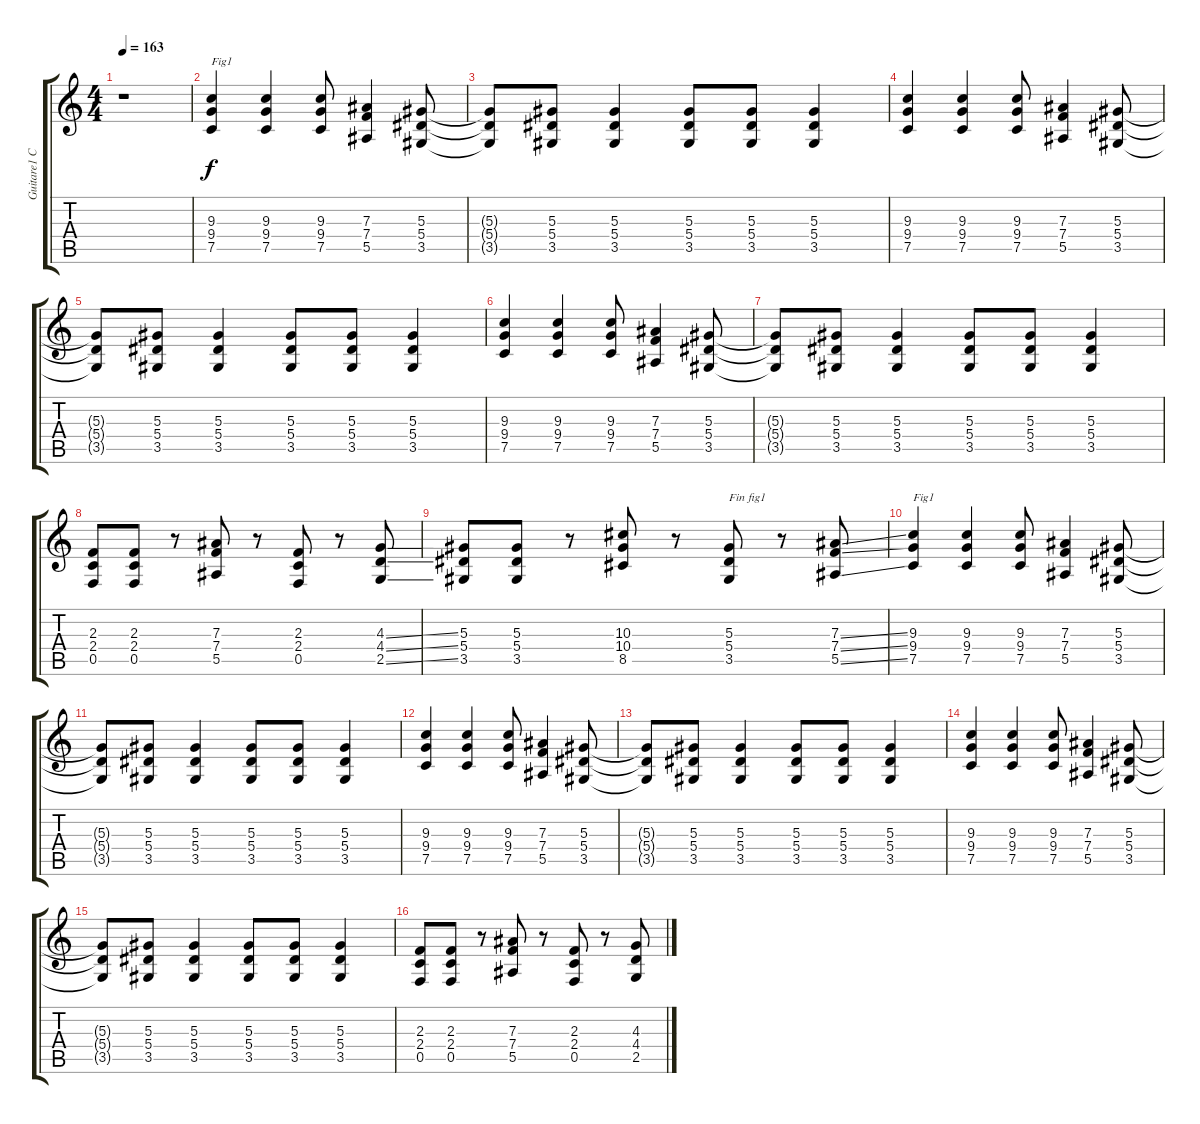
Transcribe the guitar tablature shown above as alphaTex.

\track ("Guitare1 C" "Guitare1 C") {instrument overdrivenguitar}
\staff {score tabs}
\tuning (C4 G3 Eb3 Bb2 F2 C2) {hide}
\ts (4 4)
\tempo 163
\clef g2
\ks c
r.1{dy f instrument overdrivenguitar} |
(9.3 9.4 7.5).4{txt "Fig1"} (9.3 9.4 7.5).4 (9.3 9.4 7.5).8 (7.3 7.4 5.5).4 (5.3 5.4 3.5).8 |
(5.3{t} 5.4{t} 3.5{t}).8 (5.3 5.4 3.5).8 (5.3 5.4 3.5).4 (5.3 5.4 3.5).8 (5.3 5.4 3.5).8 (5.3 5.4 3.5).4 |
(9.3 9.4 7.5).4 (9.3 9.4 7.5).4 (9.3 9.4 7.5).8 (7.3 7.4 5.5).4 (5.3 5.4 3.5).8 |
(5.3{t} 5.4{t} 3.5{t}).8 (5.3 5.4 3.5).8 (5.3 5.4 3.5).4 (5.3 5.4 3.5).8 (5.3 5.4 3.5).8 (5.3 5.4 3.5).4 |
(9.3 9.4 7.5).4 (9.3 9.4 7.5).4 (9.3 9.4 7.5).8 (7.3 7.4 5.5).4 (5.3 5.4 3.5).8 |
(5.3{t} 5.4{t} 3.5{t}).8 (5.3 5.4 3.5).8 (5.3 5.4 3.5).4 (5.3 5.4 3.5).8 (5.3 5.4 3.5).8 (5.3 5.4 3.5).4 |
(2.3 2.4 0.5).8 (2.3 2.4 0.5).8 r.8 (7.3 7.4 5.5).8 r.8 (2.3 2.4 0.5).8 r.8 (4.3{ss} 4.4{ss} 2.5{ss}).8 |
(5.3 5.4 3.5).8 (5.3 5.4 3.5).8 r.8 (10.3 10.4 8.5).8 r.8 (5.3 5.4 3.5).8{txt "Fin fig1"} r.8 (7.3{ss} 7.4{ss} 5.5{ss}).8 |
(9.3 9.4 7.5).4{txt "Fig1"} (9.3 9.4 7.5).4 (9.3 9.4 7.5).8 (7.3 7.4 5.5).4 (5.3 5.4 3.5).8 |
(5.3{t} 5.4{t} 3.5{t}).8 (5.3 5.4 3.5).8 (5.3 5.4 3.5).4 (5.3 5.4 3.5).8 (5.3 5.4 3.5).8 (5.3 5.4 3.5).4 |
(9.3 9.4 7.5).4 (9.3 9.4 7.5).4 (9.3 9.4 7.5).8 (7.3 7.4 5.5).4 (5.3 5.4 3.5).8 |
(5.3{t} 5.4{t} 3.5{t}).8 (5.3 5.4 3.5).8 (5.3 5.4 3.5).4 (5.3 5.4 3.5).8 (5.3 5.4 3.5).8 (5.3 5.4 3.5).4 |
(9.3 9.4 7.5).4 (9.3 9.4 7.5).4 (9.3 9.4 7.5).8 (7.3 7.4 5.5).4 (5.3 5.4 3.5).8 |
(5.3{t} 5.4{t} 3.5{t}).8 (5.3 5.4 3.5).8 (5.3 5.4 3.5).4 (5.3 5.4 3.5).8 (5.3 5.4 3.5).8 (5.3 5.4 3.5).4 |
(2.3 2.4 0.5).8 (2.3 2.4 0.5).8 r.8 (7.3 7.4 5.5).8 r.8 (2.3 2.4 0.5).8 r.8 (4.3{ss} 4.4{ss} 2.5{ss}).8
